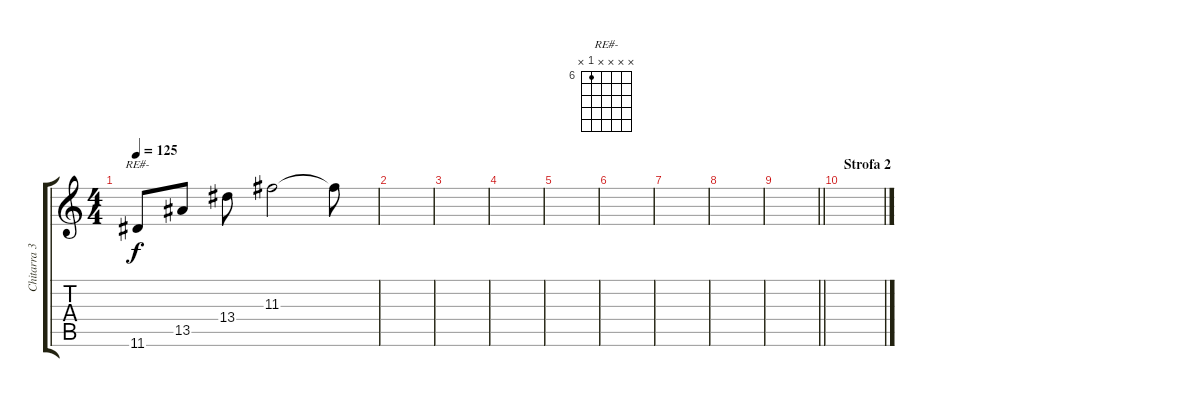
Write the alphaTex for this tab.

\track ("Chitarra 3" "Chitarra 3") {instrument electricguitarjazz}
\staff {score tabs}
\tuning (E4 B3 G3 D3 A2 E2) {hide}
\chord ("RE#-" x x x x 6 x) {firstfret 6}
\ts (4 4)
\tempo 125
\clef g2
\ks c
11.6.8{ch "RE#-" dy f} 13.5.8 13.4.8 11.3.2 11.3{t}.8 |
|
|
|
|
|
|
|
\barLineRight lightlight
|
\section ("" "Strofa 2")
